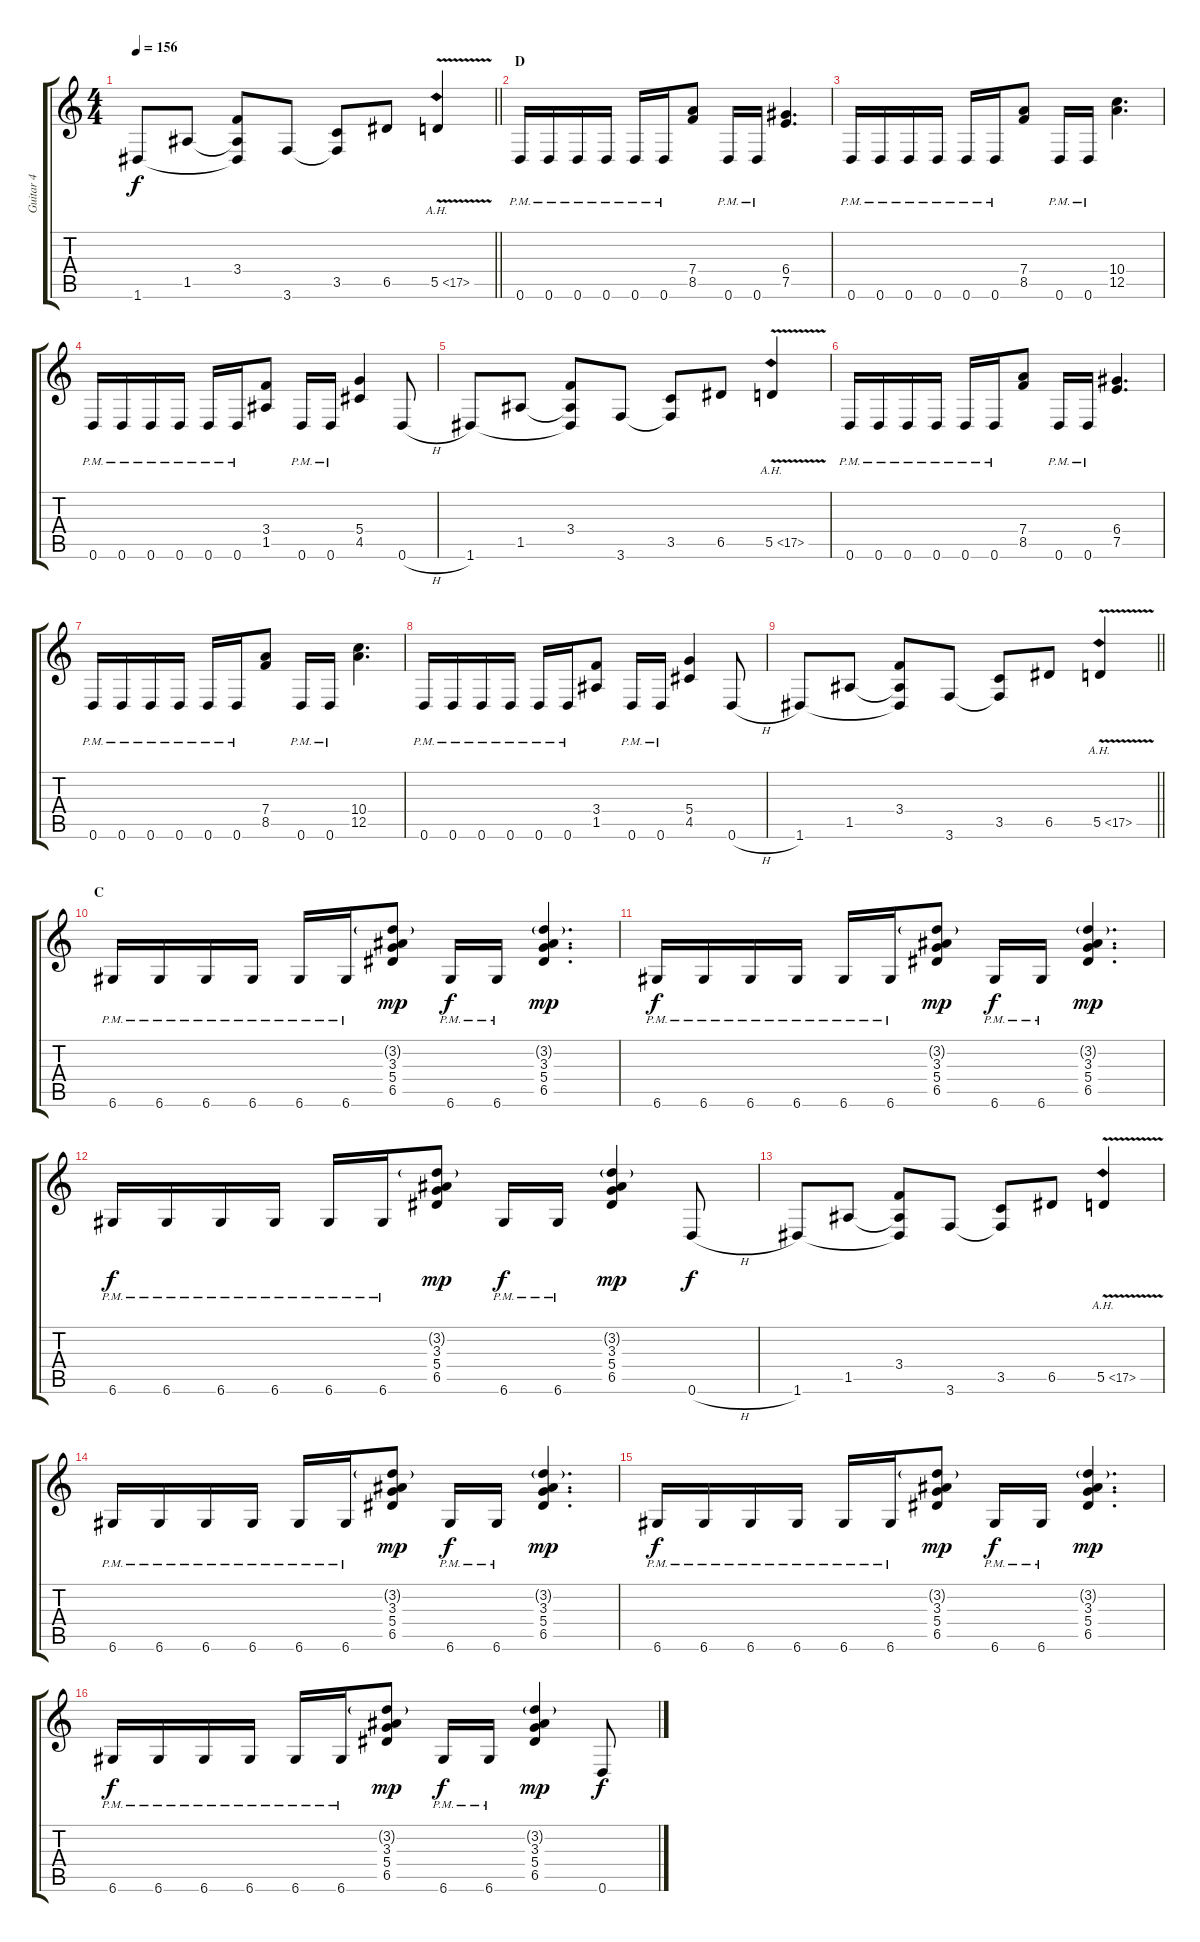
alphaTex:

\track ("Guitar 4" "Guitar 4") {instrument overdrivenguitar}
\staff {score tabs}
\tuning (E4 B3 G3 D3 A2 D2) {hide}
\ts (4 4)
\tempo 156
\clef g2
\barLineRight lightlight
\ks c
1.6.8{dy f} 1.5.8 (3.4 1.5{t} 1.6{t}).8 3.6.8 (3.5 3.6{t}).8 6.5.8 5.5{ah 12 v}.4 |
\section ("" "D")
0.6{pm}.16 0.6{pm}.16 0.6{pm}.16 0.6{pm}.16 0.6{pm}.16 0.6{pm}.16 (7.4 8.5).8 0.6{pm}.16 0.6{pm}.16 (6.4 7.5).4{d} |
0.6{pm}.16 0.6{pm}.16 0.6{pm}.16 0.6{pm}.16 0.6{pm}.16 0.6{pm}.16 (7.4 8.5).8 0.6{pm}.16 0.6{pm}.16 (10.4 12.5).4{d} |
0.6{pm}.16 0.6{pm}.16 0.6{pm}.16 0.6{pm}.16 0.6{pm}.16 0.6{pm}.16 (3.4 1.5).8 0.6{pm}.16 0.6{pm}.16 (5.4 4.5).4 0.6{h}.8 |
1.6.8 1.5.8 (3.4 1.5{t} 1.6{t}).8 3.6.8 (3.5 3.6{t}).8 6.5.8 5.5{ah 12 v}.4 |
0.6{pm}.16 0.6{pm}.16 0.6{pm}.16 0.6{pm}.16 0.6{pm}.16 0.6{pm}.16 (7.4 8.5).8 0.6{pm}.16 0.6{pm}.16 (6.4 7.5).4{d} |
0.6{pm}.16 0.6{pm}.16 0.6{pm}.16 0.6{pm}.16 0.6{pm}.16 0.6{pm}.16 (7.4 8.5).8 0.6{pm}.16 0.6{pm}.16 (10.4 12.5).4{d} |
0.6{pm}.16 0.6{pm}.16 0.6{pm}.16 0.6{pm}.16 0.6{pm}.16 0.6{pm}.16 (3.4 1.5).8 0.6{pm}.16 0.6{pm}.16 (5.4 4.5).4 0.6{h}.8 |
\barLineRight lightlight
1.6.8 1.5.8 (3.4 1.5{t} 1.6{t}).8 3.6.8 (3.5 3.6{t}).8 6.5.8 5.5{ah 12 v}.4 |
\section ("" "C")
6.6{pm}.16 6.6{pm}.16 6.6{pm}.16 6.6{pm}.16 6.6{pm}.16 6.6{pm}.16 (3.2{g} 3.3 5.4 6.5).8{dy mp} 6.6{pm}.16{dy f} 6.6{pm}.16 (3.2{g} 3.3 5.4 6.5).4{d dy mp} |
6.6{pm}.16{dy f} 6.6{pm}.16 6.6{pm}.16 6.6{pm}.16 6.6{pm}.16 6.6{pm}.16 (3.2{g} 3.3 5.4 6.5).8{dy mp} 6.6{pm}.16{dy f} 6.6{pm}.16 (3.2{g} 3.3 5.4 6.5).4{d dy mp} |
6.6{pm}.16{dy f} 6.6{pm}.16 6.6{pm}.16 6.6{pm}.16 6.6{pm}.16 6.6{pm}.16 (3.2{g} 3.3 5.4 6.5).8{dy mp} 6.6{pm}.16{dy f} 6.6{pm}.16 (3.2{g} 3.3 5.4 6.5).4{dy mp} 0.6{h}.8{dy f} |
1.6.8 1.5.8 (3.4 1.5{t} 1.6{t}).8 3.6.8 (3.5 3.6{t}).8 6.5.8 5.5{ah 12 v}.4 |
6.6{pm}.16 6.6{pm}.16 6.6{pm}.16 6.6{pm}.16 6.6{pm}.16 6.6{pm}.16 (3.2{g} 3.3 5.4 6.5).8{dy mp} 6.6{pm}.16{dy f} 6.6{pm}.16 (3.2{g} 3.3 5.4 6.5).4{d dy mp} |
6.6{pm}.16{dy f} 6.6{pm}.16 6.6{pm}.16 6.6{pm}.16 6.6{pm}.16 6.6{pm}.16 (3.2{g} 3.3 5.4 6.5).8{dy mp} 6.6{pm}.16{dy f} 6.6{pm}.16 (3.2{g} 3.3 5.4 6.5).4{d dy mp} |
6.6{pm}.16{dy f} 6.6{pm}.16 6.6{pm}.16 6.6{pm}.16 6.6{pm}.16 6.6{pm}.16 (3.2{g} 3.3 5.4 6.5).8{dy mp} 6.6{pm}.16{dy f} 6.6{pm}.16 (3.2{g} 3.3 5.4 6.5).4{dy mp} 0.6{h}.8{dy f}
